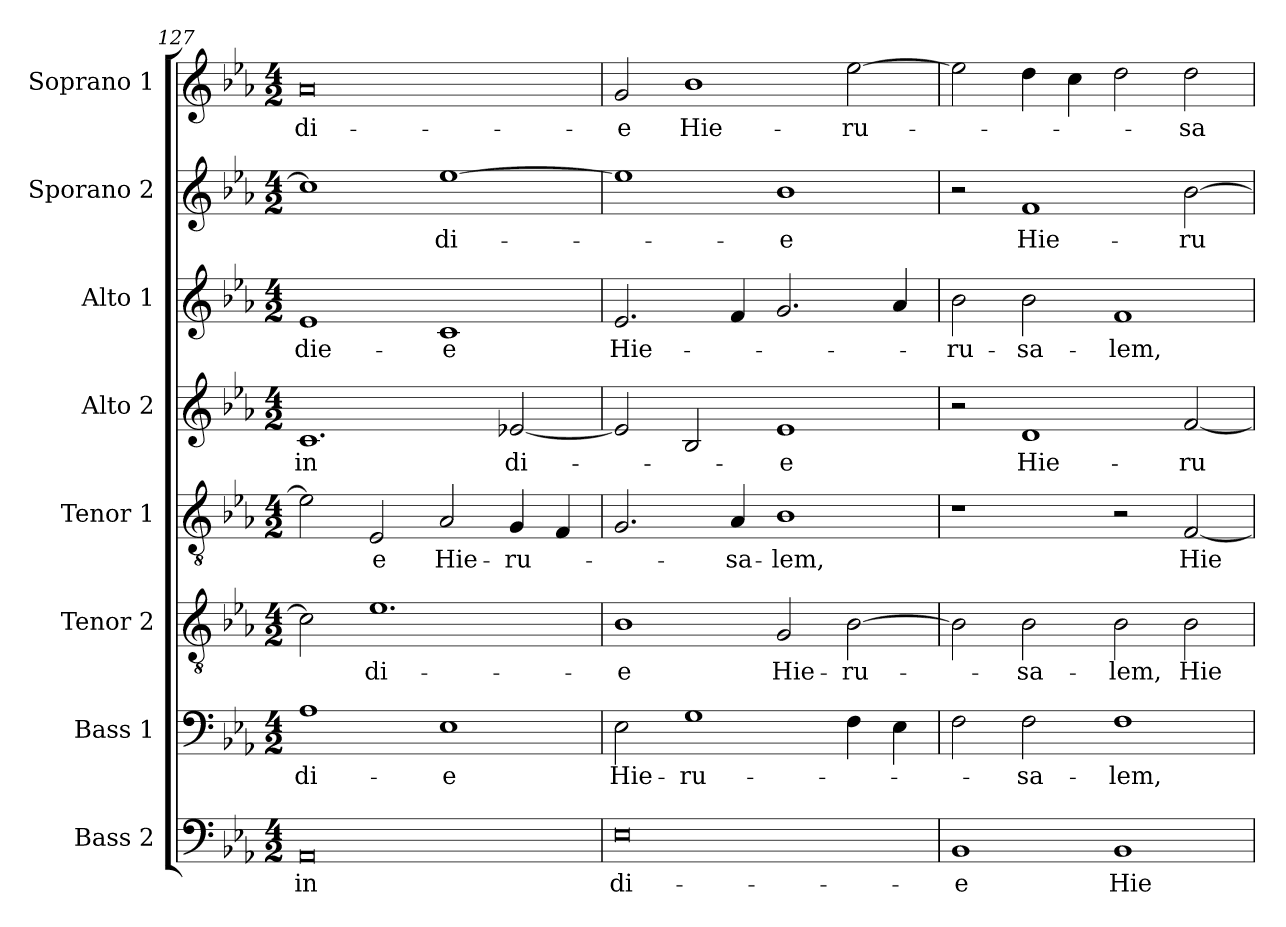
**kern	**text	**kern	**text	**kern	**text	**kern	**text	**kern	**text	**kern	**text	**kern	**text	**kern	**text
*part8	*part8	*part7	*part7	*part6	*part6	*part5	*part5	*part4	*part4	*part3	*part3	*part2	*part2	*part1	*part1
*staff8	*staff8	*staff7	*staff7	*staff6	*staff6	*staff5	*staff5	*staff4	*staff4	*staff3	*staff3	*staff2	*staff2	*staff1	*staff1
*I"Bass 2	*	*I"Bass 1	*	*I"Tenor 2	*	*I"Tenor 1	*	*I"Alto 2	*	*I"Alto 1	*	*I"Sporano 2	*	*I"Soprano 1	*
*I'B.	*	*I'B.	*	*I'T.	*	*I'T.	*	*I'A.	*	*I'A.	*	*I'S.	*	*I'S.	*
*clefF4	*	*clefF4	*	*clefGv2	*	*clefGv2	*	*clefG2	*	*clefG2	*	*clefG2	*	*clefG2	*
*	*	*	*	*ITrd7c12	*	*ITrd7c12	*	*	*	*	*	*	*	*	*
*k[b-e-a-]	*	*k[b-e-a-]	*	*k[b-e-a-]	*	*k[b-e-a-]	*	*k[b-e-a-]	*	*k[b-e-a-]	*	*k[b-e-a-]	*	*k[b-e-a-]	*
*E-:	*	*E-:	*	*E-:	*	*E-:	*	*E-:	*	*E-:	*	*E-:	*	*E-:	*
*M4/2	*	*M4/2	*	*M4/2	*	*M4/2	*	*M4/2	*	*M4/2	*	*M4/2	*	*M4/2	*
=127	=127	=127	=127	=127	=127	=127	=127	=127	=127	=127	=127	=127	=127	=127	=127
!	!LO:LY:b:color=#000000	!	!	!	!	!	!	!	!	!	!	!	!	!	!
!	!	!	!LO:LY:b:color=#000000	!	!	!	!	!	!	!	!	!	!	!	!
!	!	!	!	!	!	!	!	!	!LO:LY:b:color=#000000	!	!	!	!	!	!
!	!	!	!	!	!	!	!	!	!	!	!LO:LY:b:color=#000000	!	!	!	!
!	!	!	!	!	!	!	!	!	!	!	!	!	!	!	!LO:LY:b:color=#000000
0AA-i	in	1A-i	di-	2Ci\]	.	2E-i\]	.	1.ci	in	1e-i	die-	1cci]	.	0a-i	di-
!	!	!	!	!	!LO:LY:b:color=#000000	!	!	!	!	!	!	!	!	!	!
!	!	!	!	!	!	!	!LO:LY:b:color=#000000	!	!	!	!	!	!	!	!
.	.	.	.	1.E-i	di-	2EE-i/	-e	.	.	.	.	.	.	.	.
!	!	!	!LO:LY:b:color=#000000	!	!	!	!	!	!	!	!	!	!	!	!
!	!	!	!	!	!	!	!LO:LY:b:color=#000000	!	!	!	!	!	!	!	!
!	!	!	!	!	!	!	!	!	!	!	!LO:LY:b:color=#000000	!	!	!	!
!	!	!	!	!	!	!	!	!	!	!	!	!	!LO:LY:b:color=#000000	!	!
.	.	1E-i	-e	.	.	2AA-i/	Hie-	.	.	1ci	-e	[>1ee-i	di-	.	.
!	!	!	!	!	!	!	!LO:LY:b:color=#000000	!	!	!	!	!	!	!	!
!	!	!	!	!	!	!	!	!	!LO:LY:b:color=#000000	!	!	!	!	!	!
.	.	.	.	.	.	4GGi/	-ru-	[<2e-Xi/	di-	.	.	.	.	.	.
.	.	.	.	.	.	4FFi/	.	.	.	.	.	.	.	.	.
=128	=128	=128	=128	=128	=128	=128	=128	=128	=128	=128	=128	=128	=128	=128	=128
!	!LO:LY:b:color=#000000	!	!	!	!	!	!	!	!	!	!	!	!	!	!
!	!	!	!LO:LY:b:color=#000000	!	!	!	!	!	!	!	!	!	!	!	!
!	!	!	!	!	!LO:LY:b:color=#000000	!	!	!	!	!	!	!	!	!	!
!	!	!	!	!	!	!	!	!	!	!	!LO:LY:b:color=#000000	!	!	!	!
!	!	!	!	!	!	!	!	!	!	!	!	!	!	!	!LO:LY:b:color=#000000
0E-i	di-	2E-i\	Hie-	1BB-i	-e	2.GGi/	.	2e-i/]	.	2.e-i/	Hie-	1ee-i]	.	2gi/	-e
!	!	!	!LO:LY:b:color=#000000	!	!	!	!	!	!	!	!	!	!	!	!
!	!	!	!	!	!	!	!	!	!	!	!	!	!	!	!LO:LY:b:color=#000000
.	.	1Gi	-ru-	.	.	.	.	2B-i/	.	.	.	.	.	1b-i	Hie-
!	!	!	!	!	!	!	!LO:LY:b:color=#000000	!	!	!	!	!	!	!	!
.	.	.	.	.	.	4AA-i/	-sa-	.	.	4fi/	.	.	.	.	.
!	!	!	!	!	!LO:LY:b:color=#000000	!	!	!	!	!	!	!	!	!	!
!	!	!	!	!	!	!	!LO:LY:b:color=#000000	!	!	!	!	!	!	!	!
!	!	!	!	!	!	!	!	!	!LO:LY:b:color=#000000	!	!	!	!	!	!
!	!	!	!	!	!	!	!	!	!	!	!	!	!LO:LY:b:color=#000000	!	!
.	.	.	.	2GGi/	Hie-	1BB-i	-lem,	1e-i	-e	2.gi/	.	1b-i	-e	.	.
!	!	!	!	!	!LO:LY:b:color=#000000	!	!	!	!	!	!	!	!	!	!
!	!	!	!	!	!	!	!	!	!	!	!	!	!	!	!LO:LY:b:color=#000000
.	.	4Fi\	.	[>2BB-i\	-ru-	.	.	.	.	.	.	.	.	[>2ee-i\	-ru-
.	.	4E-i\	.	.	.	.	.	.	.	4a-i/	.	.	.	.	.
=129	=129	=129	=129	=129	=129	=129	=129	=129	=129	=129	=129	=129	=129	=129	=129
!	!LO:LY:b:color=#000000	!	!	!	!	!	!	!	!	!	!	!	!	!	!
!	!	!	!	!	!	!	!	!	!	!	!LO:LY:b:color=#000000	!	!	!	!
1BB-i	-e	2Fi\	.	2BB-i\]	.	1r	.	2r	.	2b-i\	-ru-	2r	.	2ee-i\]	.
!	!	!	!LO:LY:b:color=#000000	!	!	!	!	!	!	!	!	!	!	!	!
!	!	!	!	!	!LO:LY:b:color=#000000	!	!	!	!	!	!	!	!	!	!
!	!	!	!	!	!	!	!	!	!LO:LY:b:color=#000000	!	!	!	!	!	!
!	!	!	!	!	!	!	!	!	!	!	!LO:LY:b:color=#000000	!	!	!	!
!	!	!	!	!	!	!	!	!	!	!	!	!	!LO:LY:b:color=#000000	!	!
.	.	2Fi\	-sa-	2BB-i\	-sa-	.	.	1di	Hie-	2b-i\	-sa-	1fi	Hie-	4ddi\	.
.	.	.	.	.	.	.	.	.	.	.	.	.	.	4cci\	.
!	!LO:LY:b:color=#000000	!	!	!	!	!	!	!	!	!	!	!	!	!	!
!	!	!	!LO:LY:b:color=#000000	!	!	!	!	!	!	!	!	!	!	!	!
!	!	!	!	!	!LO:LY:b:color=#000000	!	!	!	!	!	!	!	!	!	!
!	!	!	!	!	!	!	!	!	!	!	!LO:LY:b:color=#000000	!	!	!	!
1BB-i	Hie-	1Fi	-lem,	2BB-i\	-lem,	2r	.	.	.	1fi	-lem,	.	.	2ddi\	.
!	!	!	!	!	!LO:LY:b:color=#000000	!	!	!	!	!	!	!	!	!	!
!	!	!	!	!	!	!	!LO:LY:b:color=#000000	!	!	!	!	!	!	!	!
!	!	!	!	!	!	!	!	!	!LO:LY:b:color=#000000	!	!	!	!	!	!
!	!	!	!	!	!	!	!	!	!	!	!	!	!LO:LY:b:color=#000000	!	!
!	!	!	!	!	!	!	!	!	!	!	!	!	!	!	!LO:LY:b:color=#000000
.	.	.	.	2BB-i\	Hie-	[<2FFi/	Hie-	[<2fi/	-ru-	.	.	[>2b-i\	-ru-	2ddi\	-sa-
=	=	=	=	=	=	=	=	=	=	=	=	=	=	=	=
*-	*-	*-	*-	*-	*-	*-	*-	*-	*-	*-	*-	*-	*-	*-	*-
